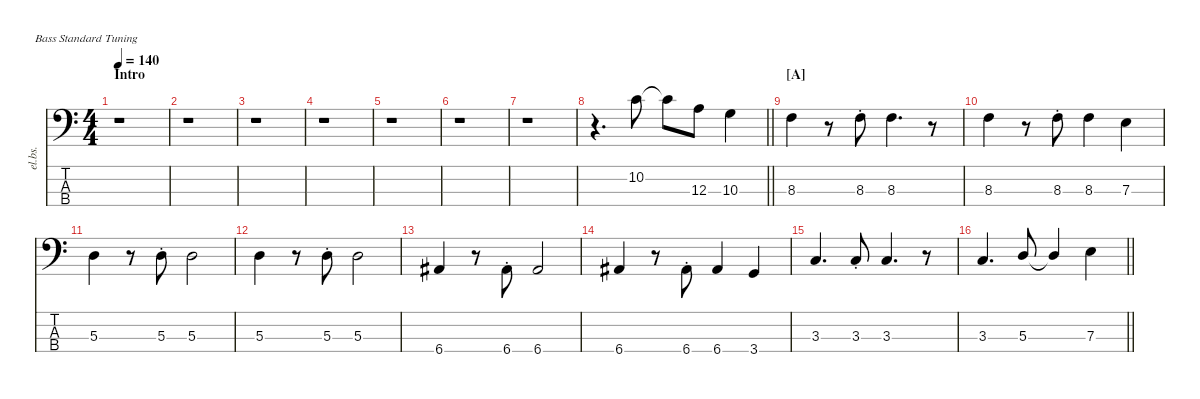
\defaultSystemsLayout 4
\hideDynamics
\bracketExtendMode nobrackets
\track ("Electric Bass" "el.bs.") {mute instrument electricbassfinger}
\staff {score tabs}
\tuning (G2 D2 A1 E1)
\ts (4 4)
\section ("" "Intro")
\tempo 140
\clef f4
\ks c
r.1{dy mf instrument electricbassfinger beam Down} |
r.1{beam Down} |
r.1{beam Down} |
r.1{beam Down} |
r.1{beam Down} |
r.1{beam Down} |
r.1{beam Down} |
\barLineRight lightlight
r.4{d beam Down} 10.2.8{beam Down} 10.2{t}.8{beam Down} 12.3.8{beam Down} 10.3.4{beam Down} |
\section ("A" "")
8.3.4{beam Down} r.8{beam Down} 8.3{st}.8{beam Down} 8.3.4{d beam Down} r.8{beam Down} |
8.3.4{beam Down} r.8{beam Down} 8.3{st}.8{beam Down} 8.3.4{beam Down} 7.3.4{beam Down} |
5.3.4{beam Down} r.8{beam Down} 5.3{st}.8{beam Down} 5.3.2{beam Down} |
5.3.4{beam Down} r.8{beam Down} 5.3{st}.8{beam Down} 5.3.2{beam Down} |
6.4{acc #}.4{beam Up} r.8{beam Down} 6.4{st acc #}.8{beam Up} 6.4{acc #}.2{beam Up} |
6.4{acc #}.4{beam Up} r.8{beam Down} 6.4{st acc #}.8{beam Up} 6.4{acc #}.4{beam Up} 3.4.4{beam Up} |
3.3.4{d beam Up} 3.3{st}.8{beam Up} 3.3.4{d beam Up} r.8{beam Down} |
\barLineRight lightlight
3.3.4{d beam Up} 5.3.8{beam Up} 5.3{t}.4{beam Up} 7.3.4{beam Down}
